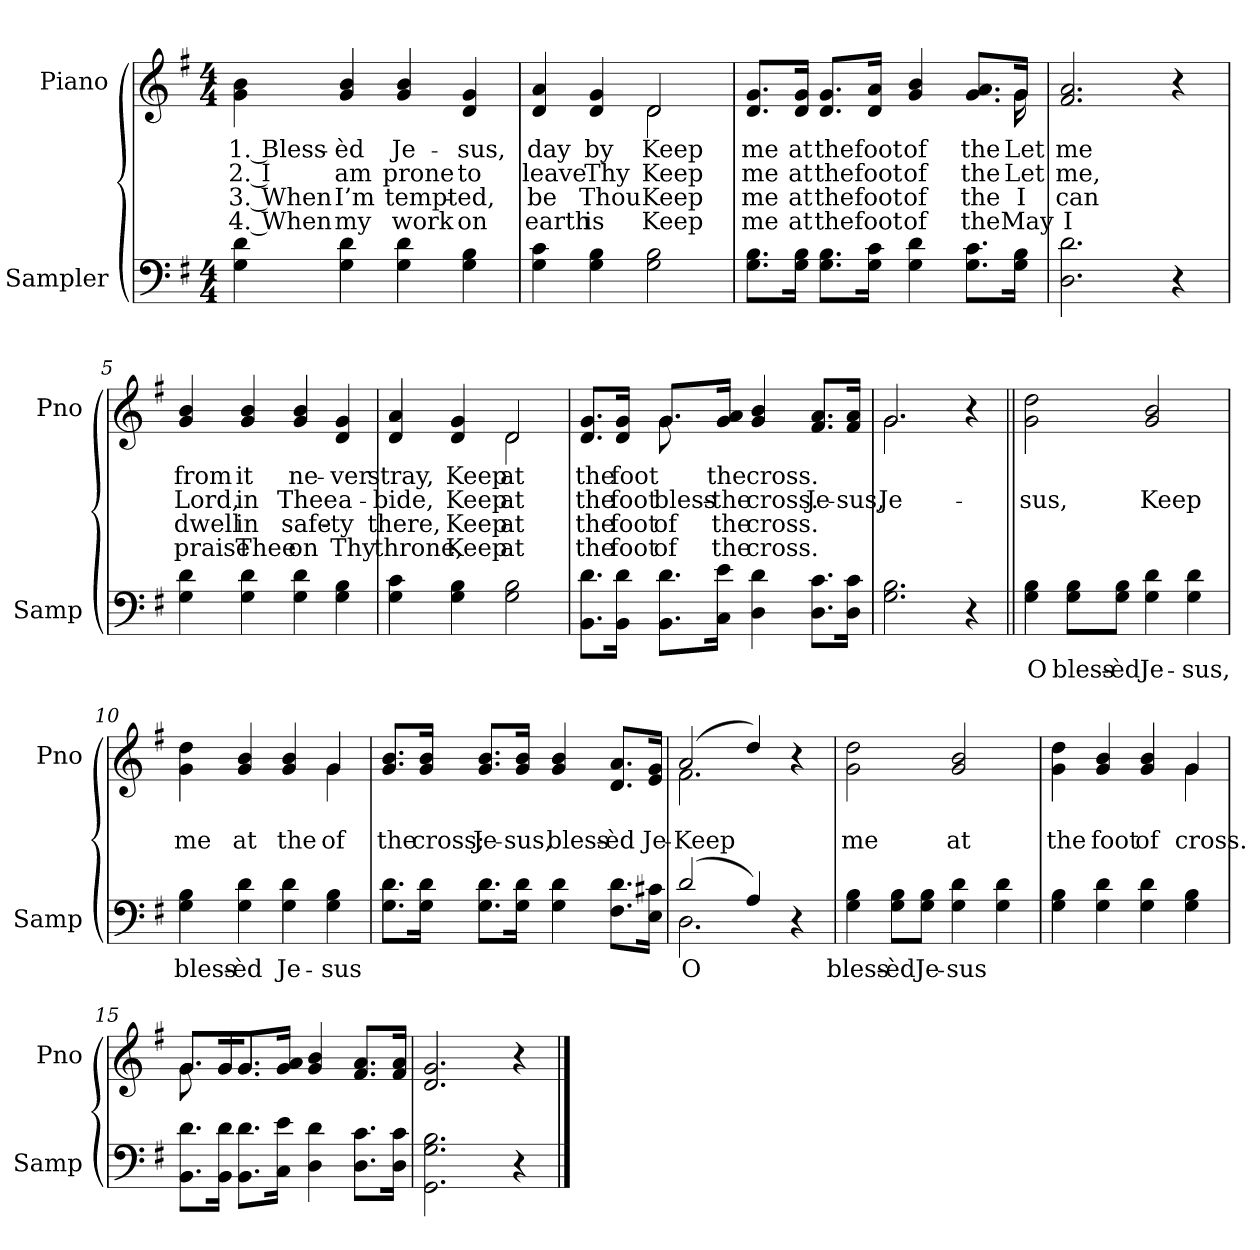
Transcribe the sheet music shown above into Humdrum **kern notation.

**kern	**text	**kern	**text	**text	**text	**text
*part2	*part2	*part1	*part1	*part1	*part1	*part1
*staff2	*staff2	*staff1	*staff1	*staff1	*staff1	*staff1
*I"Sampler	*	*I"Piano	*	*	*	*
*I'Samp	*	*I'Pno	*	*	*	*
*clefF4	*	*clefG2	*	*	*	*
*k[f#]	*	*k[f#]	*	*	*	*
*G:	*	*G:	*	*	*	*
*M4/4	*	*M4/4	*	*	*	*
=1	=1	=1	=1	=1	=1	=1
4G 4d	.	4g\ 4b\	1. Bless-	2. I	3. When	4. When
4G 4d	.	4g 4b	-èd	am	I’m	my
4G 4d	.	4g 4b	Je-	prone	tempt-	work
4G 4B	.	4d 4g	-sus,	to	-ed,	on
=2	=2	=2	=2	=2	=2	=2
*	*	*^	*	*	*	*
4G 4c	.	4d 4a	2ryy	day	leave	be	earth
4G 4B	.	4d 4g	.	by	Thy	Thou	is
2G 2B	.	2d/	2d	Keep	Keep	Keep	Keep
=3	=3	=3	=3	=3	=3	=3	=3
8.G\ 8.B\L	.	8.d/ 8.g/L	2...ryy	me	me	me	me
16G\ 16B\Jk	.	16d/ 16g/Jk	.	at	at	at	at
8.G\ 8.B\L	.	8.d/ 8.g/L	.	the	the	the	the
16G\ 16c\Jk	.	16d/ 16a/Jk	.	foot	foot	foot	foot
4G 4d	.	4g 4b	.	of	of	of	of
8.G\ 8.c\L	.	8.g/ 8.a/L	.	the	the	the	the
16G\ 16B\Jk	.	16g/Jk	16g	Let	Let	I	May
*	*	*v	*v	*	*	*	*
=4	=4	=4	=4	=4	=4	=4
2.D 2.d	.	2.f# 2.a	me	me,	can	I
4r	.	4r	.	.	.	.
=5	=5	=5	=5	=5	=5	=5
4G 4d	.	4g 4b	from	Lord,	dwell	praise
4G 4d	.	4g 4b	it	in	in	Thee
4G 4d	.	4g 4b	ne-	Thee	safe-	on
4G 4B	.	4d 4g	-ver	a-	-ty	Thy
=6	=6	=6	=6	=6	=6	=6
*	*	*^	*	*	*	*
4G 4c	.	4d 4a	2ryy	stray,	-bide,	there,	throne,
4G 4B	.	4d 4g	.	Keep	Keep	Keep	Keep
2G 2B	.	2d/	2d	at	at	at	at
=7	=7	=7	=7	=7	=7	=7	=7
8.BB\ 8.d\L	.	8.d/ 8.g/L	4ryy	the	the	the	the
16BB\ 16d\Jk	.	16d/ 16g/Jk	.	foot	foot	foot	foot
8.BB\ 8.d\L	.	8.g/L	8.g	.	bless-	of	of
16C\ 16e\Jk	.	16g/ 16a/Jk	2ryy	the	the	the	the
4D 4d	.	4g 4b	.	cross.	cross.	cross.	cross.
8.D\ 8.c\L	.	8.f#/ 8.a/L	.	.	Je-	.	.
16D\ 16c\Jk	.	16f#/ 16a/Jk	16ryy	.	-sus,	.	.
=8	=8	=8	=8	=8	=8	=8	=8
2.G 2.B	.	2.g/	2.g	.	Je-	.	.
4r	.	4r	4ryy	.	.	.	.
=9||	=9||	=9||	=9||	=9||	=9||	=9||	=9||
!	!	!LO:TX:t=Refrain	!	!	!	!	!
*	*	*v	*v	*	*	*	*
4G 4B	O	2g 2dd	.	-sus,	.	.
8G\ 8B\L	bless-	.	.	.	.	.
8G\ 8B\J	-èd	.	.	.	.	.
4G 4d	Je-	2g 2b	.	Keep	.	.
4G 4d	-sus,	.	.	.	.	.
=10	=10	=10	=10	=10	=10	=10
*	*	*^	*	*	*	*
4G 4B	bless-	4g 4dd	2.ryy	.	me	.	.
4G 4d	-èd	4g 4b	.	.	at	.	.
4G 4d	Je-	4g 4b	.	.	the	.	.
4G 4B	-sus	4g/	4g	.	of	.	.
*	*	*v	*v	*	*	*	*
=11	=11	=11	=11	=11	=11	=11
8.G\ 8.d\L	.	8.g/ 8.b/L	.	the	.	.
16G\ 16d\Jk	.	16g/ 16b/Jk	.	cross;	.	.
8.G\ 8.d\L	.	8.g/ 8.b/L	.	Je-	.	.
16G\ 16d\Jk	.	16g/ 16b/Jk	.	-sus,	.	.
4G 4d	.	4g 4b	.	bless-	.	.
8.F#\ 8.d\L	.	8.d/ 8.a/L	.	-èd	.	.
16E\ 16c#X\Jk	.	16e/ 16g/Jk	.	Je-	.	.
=12	=12	=12	=12	=12	=12	=12
*^	*	*^	*	*	*	*
(2d/	2.D	O	(2a/	2.f#	.	Keep	.	.
4A/)	.	.	4dd/)	.	.	.	.	.
4r	4ryy	.	4r	4ryy	.	.	.	.
*v	*v	*	*	*	*	*	*	*
*	*	*v	*v	*	*	*	*
=13	=13	=13	=13	=13	=13	=13
4G 4B	bless-	2g 2dd	.	me	.	.
8G\ 8B\L	-èd	.	.	.	.	.
8G\ 8B\J	Je-	.	.	.	.	.
4G 4d	-sus	2g 2b	.	at	.	.
4G 4d	.	.	.	.	.	.
=14	=14	=14	=14	=14	=14	=14
*	*	*^	*	*	*	*
4G 4B	.	4g 4dd	2.ryy	.	the	.	.
4G 4d	.	4g 4b	.	.	foot	.	.
4G 4d	.	4g 4b	.	.	of	.	.
4G 4B	.	4g/	4g	.	cross.	.	.
=15	=15	=15	=15	=15	=15	=15	=15
8.BB\ 8.d\L	.	8.g/L	8.g	.	.	.	.
16BB\ 16d\Jk	.	16g/Jk	16g/KL	.	.	.	.
8.BB\ 8.d\L	.	8.g/L	8.g/J	.	.	.	.
16C\ 16e\Jk	.	16g/ 16a/Jk	2ryy	.	.	.	.
4D 4d	.	4g 4b	.	.	.	.	.
8.D\ 8.c\L	.	8.f#/ 8.a/L	.	.	.	.	.
16D\ 16c\Jk	.	16f#/ 16a/Jk	16ryy	.	.	.	.
*	*	*v	*v	*	*	*	*
=16	=16	=16	=16	=16	=16	=16
2.GG 2.G 2.B	.	2.d 2.g	.	.	.	.
4r	.	4r	.	.	.	.
==	==	==	==	==	==	==
*-	*-	*-	*-	*-	*-	*-
